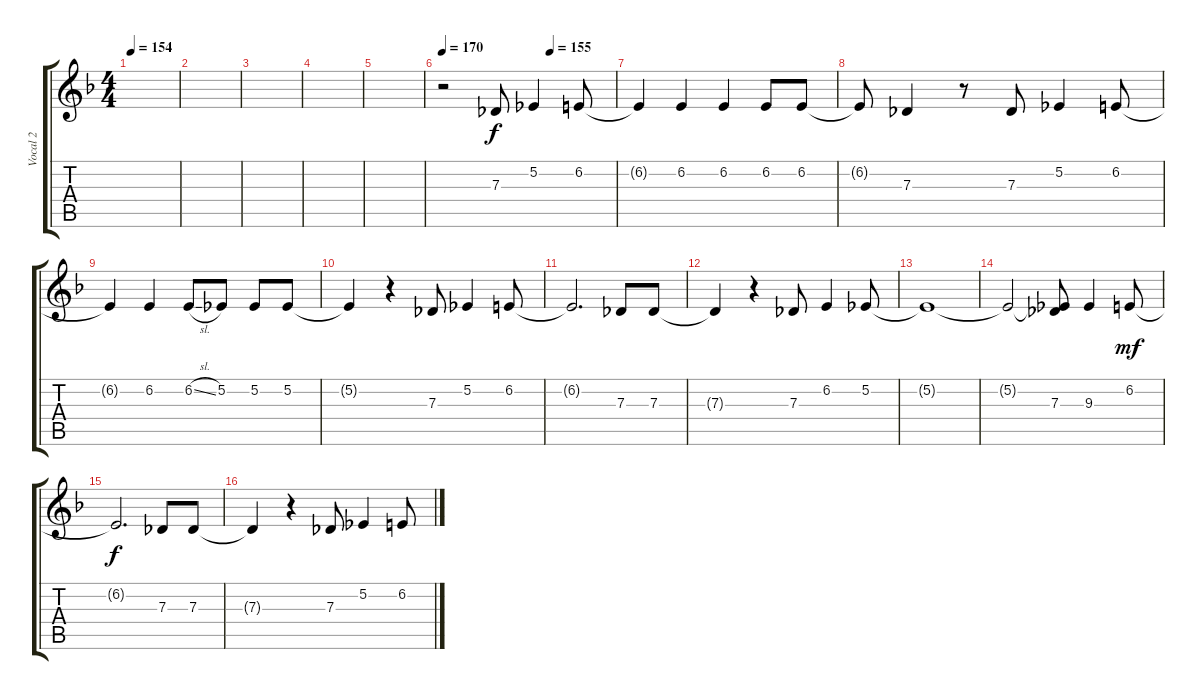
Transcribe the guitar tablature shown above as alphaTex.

\track ("Vocal 2" "Vocal 2") {instrument tenorsax}
\staff {score tabs}
\tuning (Eb4 Bb3 Gb3 Db3 Ab2 Eb2) {hide}
\ts (4 4)
\tempo 154
\clef g2
\ks dminor
|
|
|
|
|
\tempo 170
\tempo (155 0.625)
r.2 7.3.8{dy f} 5.2.4 6.2.8 |
6.2{t}.4 6.2.4 6.2.4 6.2.8 6.2.8 |
6.2{t}.8 7.3.4 r.8 7.3.8 5.2.4 6.2.8 |
6.2{t}.4 6.2.4 6.2{sl}.8 5.2.8 5.2.8 5.2.8 |
5.2{t}.4 r.4 7.3.8 5.2.4 6.2.8 |
6.2{t}.2{d} 7.3.8 7.3.8 |
7.3{t}.4 r.4 7.3.8 6.2.4 5.2.8 |
5.2{t}.1 |
5.2{t}.2 (5.2{t} 7.3).8{volume 12 balance 8} 9.3.4 6.2.8{dy mf} |
6.2{t}.2{d dy f} 7.3.8 7.3.8 |
7.3{t}.4 r.4 7.3.8 5.2.4 6.2.8
